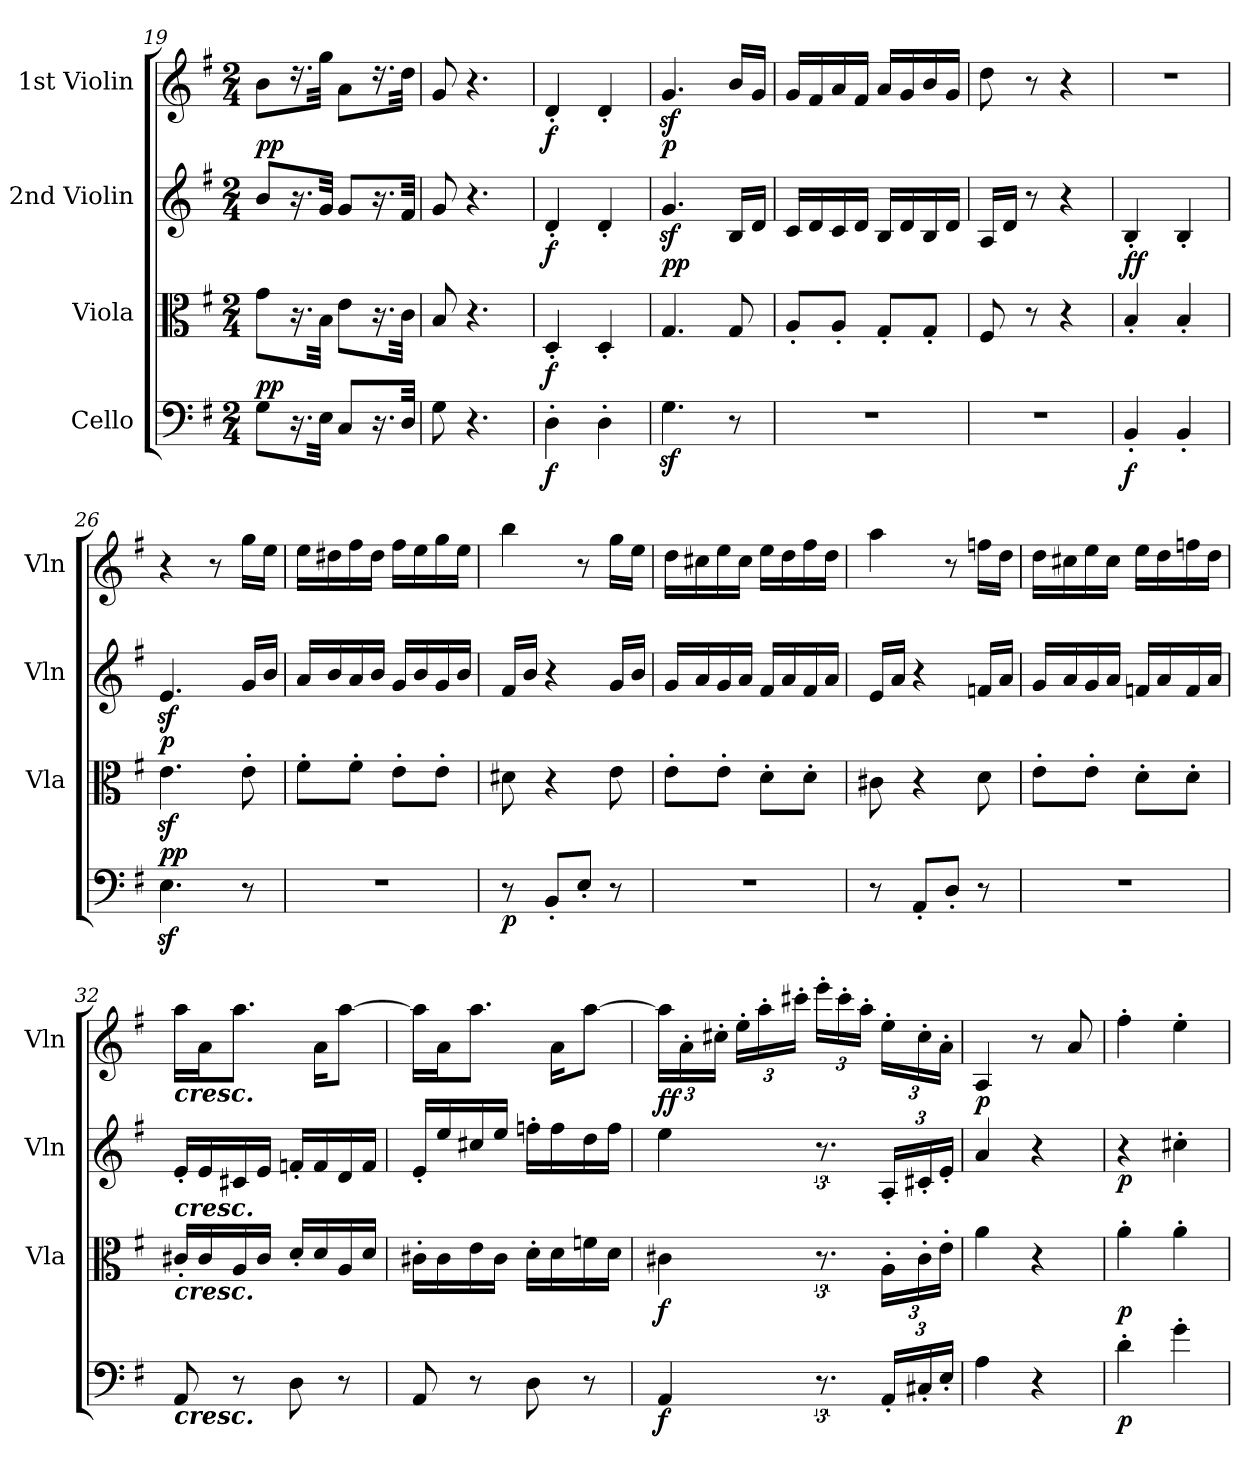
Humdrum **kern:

**kern	**dynam	**kern	**dynam	**kern	**dynam	**kern	**dynam
*part4	*part4	*part3	*part3	*part2	*part2	*part1	*part1
*staff4	*staff4	*staff3	*staff3	*staff2	*staff2	*staff1	*staff1
*I"Cello	*	*I"Viola	*	*I"2nd Violin	*	*I"1st Violin	*
*	*	*I'Vla	*	*I'Vln	*	*I'Vln	*
*clefF4	*	*clefC3	*	*clefG2	*	*clefG2	*
*k[f#]	*	*k[f#]	*	*k[f#]	*	*k[f#]	*
*G:	*	*G:	*	*G:	*	*G:	*
*M2/4	*	*M2/4	*	*M2/4	*	*M2/4	*
=19	=19	=19	=19	=19	=19	=19	=19
!	!LO:DY:b	!	!	!	!	!	!
!	!LO:DY:n=1:a	!	!	!	!LO:DY:b	!	!
!	!	!	!	!	!LO:DY:n=1:a	!	!
8G\L	p p	8g\L	.	8b/L	p p	8b\L	.
16.r	.	16.r	.	16.r	.	16.r	.
32E\Jkk	.	32B\Jkk	.	32g/Jkk	.	32gg\Jkk	.
8C/L	.	8e\L	.	8g/L	.	8a\L	.
16.r	.	16.r	.	16.r	.	16.r	.
32D/Jkk	.	32c\Jkk	.	32f#/Jkk	.	32dd\Jkk	.
=20	=20	=20	=20	=20	=20	=20	=20
8G\	.	8B/	.	8g/	.	8g/	.
4.r	.	4.r	.	4.r	.	4.r	.
=21	=21	=21	=21	=21	=21	=21	=21
!	!LO:DY:b	!	!LO:DY:b	!	!LO:DY:b	!	!LO:DY:b
4D'\	f	4D'/	f	4d'/	f	4d'/	f
4D'\	.	4D'/	.	4d'/	.	4d'/	.
=22	=22	=22	=22	=22	=22	=22	=22
!	!	!	!LO:DY:b	!	!	!	!
!	!	!	!LO:DY:n=1:a	!	!LO:DY:a	!	!
4.Gz>\	.	4.G/	p p	4.gz</	p	4.gz</	.
8r	.	8G/	.	16B/LL	.	16b/LL	.
.	.	.	.	16d/JJ	.	16g/JJ	.
=23	=23	=23	=23	=23	=23	=23	=23
2r	.	8A'/L	.	16c/LL	.	16g/LL	.
.	.	.	.	16d/	.	16f#/	.
.	.	8A'/J	.	16c/	.	16a/	.
.	.	.	.	16d/JJ	.	16f#/JJ	.
.	.	8G'/L	.	16B/LL	.	16a/LL	.
.	.	.	.	16d/	.	16g/	.
.	.	8G'/J	.	16B/	.	16b/	.
.	.	.	.	16d/JJ	.	16g/JJ	.
=24	=24	=24	=24	=24	=24	=24	=24
2r	.	8F#/	.	16A/LL	.	8dd\	.
.	.	.	.	16d/JJ	.	.	.
.	.	8r	.	8r	.	8r	.
.	.	4r	.	4r	.	4r	.
=25	=25	=25	=25	=25	=25	=25	=25
!	!LO:DY:b	!	!LO:DY:a	!	!	!	!
!	!	!	!LO:DY:n=1:b	!	!	!	!
4BB'/	f	4B'/	f f	4B'/	.	2r	.
4BB'/	.	4B'/	.	4B'/	.	.	.
=26	=26	=26	=26	=26	=26	=26	=26
!	!LO:DY:a	!	!	!	!	!	!
!	!LO:DY:n=1:b	!	!	!	!LO:DY:b	!	!
4.Ez<\	p p	4.ez<\	.	4.ez</	p	4r	.
.	.	.	.	.	.	8r	.
8r	.	8e'\	.	16g/LL	.	16gg\LL	.
.	.	.	.	16b/JJ	.	16ee\JJ	.
=27	=27	=27	=27	=27	=27	=27	=27
2r	.	8f#'\L	.	16a/LL	.	16ee\LL	.
.	.	.	.	16b/	.	16dd#X\	.
.	.	8f#'\J	.	16a/	.	16ff#\	.
.	.	.	.	16b/JJ	.	16dd#\JJ	.
.	.	8e'\L	.	16g/LL	.	16ff#\LL	.
.	.	.	.	16b/	.	16ee\	.
.	.	8e'\J	.	16g/	.	16gg\	.
.	.	.	.	16b/JJ	.	16ee\JJ	.
=28	=28	=28	=28	=28	=28	=28	=28
!	!LO:DY:b	!	!	!	!	!	!
8r	p	8d#X\	.	16f#/LL	.	4bb\	.
.	.	.	.	16b/JJ	.	.	.
8BB'/L	.	4r	.	4r	.	.	.
8E'/J	.	.	.	.	.	8r	.
8r	.	8e\	.	16g/LL	.	16gg\LL	.
.	.	.	.	16b/JJ	.	16ee\JJ	.
=29	=29	=29	=29	=29	=29	=29	=29
2r	.	8e'\L	.	16g/LL	.	16dd\LL	.
.	.	.	.	16a/	.	16cc#X\	.
.	.	8e'\J	.	16g/	.	16ee\	.
.	.	.	.	16a/JJ	.	16cc#\JJ	.
.	.	8d'\L	.	16f#/LL	.	16ee\LL	.
.	.	.	.	16a/	.	16dd\	.
.	.	8d'\J	.	16f#/	.	16ff#\	.
.	.	.	.	16a/JJ	.	16dd\JJ	.
=30	=30	=30	=30	=30	=30	=30	=30
8r	.	8c#X\	.	16e/LL	.	4aa\	.
.	.	.	.	16a/JJ	.	.	.
8AA'/L	.	4r	.	4r	.	.	.
8D'/J	.	.	.	.	.	8r	.
8r	.	8d\	.	16fn/LL	.	16ffn\LL	.
.	.	.	.	16a/JJ	.	16dd\JJ	.
=31	=31	=31	=31	=31	=31	=31	=31
2r	.	8e'\L	.	16g/LL	.	16dd\LL	.
.	.	.	.	16a/	.	16cc#X\	.
.	.	8e'\J	.	16g/	.	16ee\	.
.	.	.	.	16a/JJ	.	16cc#\JJ	.
.	.	8d'\L	.	16fn/LL	.	16ee\LL	.
.	.	.	.	16a/	.	16dd\	.
.	.	8d'\J	.	16f/	.	16ffn\	.
.	.	.	.	16a/JJ	.	16dd\JJ	.
=32	=32	=32	=32	=32	=32	=32	=32
!	!	!	!	!	!	!LO:TX:b:Bi:t=cresc.	!
!	!	!	!	!LO:TX:b:Bi:t=cresc.	!	!	!
!	!	!LO:TX:b:Bi:t=cresc.	!	!	!	!	!
!LO:TX:b:Bi:t=cresc.	!	!	!	!	!	!	!
8AA/	.	16c#X'/LL	.	16e'/LL	.	16aa\LL	.
.	.	16c#/	.	16e/	.	16a\J	.
8r	.	16A/	.	16c#X/	.	8.aa\J	.
.	.	16c#/JJ	.	16e/JJ	.	.	.
8D\	.	16d'/LL	.	16fn'/LL	.	.	.
.	.	16d/	.	16f/	.	16a\KL	.
8r	.	16A/	.	16d/	.	[8aa\J	.
.	.	16d/JJ	.	16f/JJ	.	.	.
=33	=33	=33	=33	=33	=33	=33	=33
8AA/	.	16c#X'\LL	.	16e'/LL	.	16aa\LL]	.
.	.	16c#\	.	16ee/	.	16a\J	.
8r	.	16e\	.	16cc#X/	.	8.aa\J	.
.	.	16c#\JJ	.	16ee/JJ	.	.	.
8D\	.	16d'\LL	.	16ffn'\LL	.	.	.
.	.	16d\	.	16ff\	.	16a\KL	.
8r	.	16fn\	.	16dd\	.	[8aa\J	.
.	.	16d\JJ	.	16ff\JJ	.	.	.
=34	=34	=34	=34	=34	=34	=34	=34
*	*	*	*	*	*	*Xbrackettup	*
!	!LO:DY:b	!	!LO:DY:b	!	!LO:DY:b	!	!
!	!	!	!	!	!LO:DY:n=1:a	!	!
4AA/	f	4c#X\	f	4ee\	f f	24aa\LL]	.
.	.	.	.	.	.	24a'\	.
.	.	.	.	.	.	24cc#X'\JJ	.
.	.	.	.	.	.	24ee'\LL	.
.	.	.	.	.	.	24aa'\	.
.	.	.	.	.	.	24ccc#X'\JJ	.
12.r	.	12.r	.	12.r	.	24eee'\LL	.
.	.	.	.	.	.	24ccc#'\	.
.	.	.	.	.	.	24aa'\JJ	.
24AA'/LL	.	24A'\LL	.	24A'/LL	.	24ee'\LL	.
24C#X'/	.	24c#'\	.	24c#X'/	.	24cc#'\	.
24E'/JJ	.	24e'\JJ	.	24e'/JJ	.	24a'\JJ	.
=35	=35	=35	=35	=35	=35	=35	=35
!	!	!	!	!	!LO:DY:a	!	!
4A\	.	4a\	.	4a/	p	4A/	.
4r	.	4r	.	4r	.	8r	.
.	.	.	.	.	.	8a/	.
=36	=36	=36	=36	=36	=36	=36	=36
!	!LO:DY:b	!	!LO:DY:b	!	!LO:DY:b	!	!
4d'\	p	4a'\	p	4r	p	4ff#'\	.
4g'\	.	4a'\	.	4cc#X'\	.	4ee'\	.
=	=	=	=	=	=	=	=
*-	*-	*-	*-	*-	*-	*-	*-
